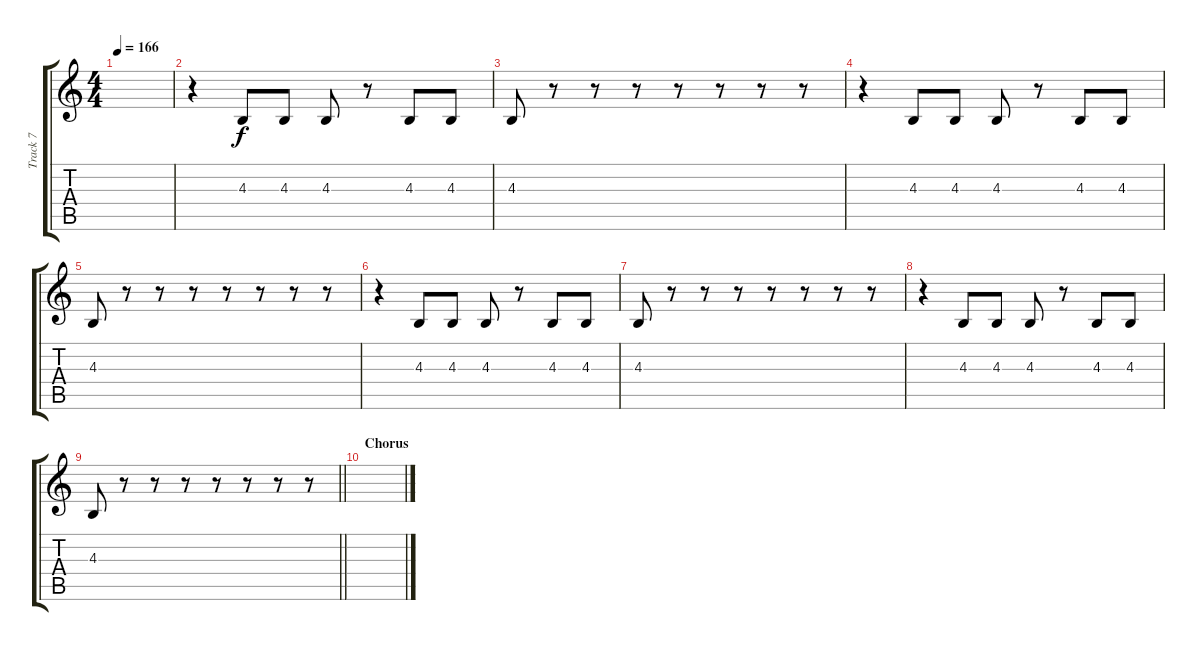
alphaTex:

\track ("Track 7" "Track 7") {instrument altosax}
\staff {score tabs}
\tuning (E4 B3 G3 D3 A2 D2) {hide}
\ts (4 4)
\tempo 166
\clef g2
\ks c
|
r.4 4.3.8 4.3.8 4.3.8 r.8 4.3.8 4.3.8 |
4.3.8 r.8 r.8 r.8 r.8 r.8 r.8 r.8 |
r.4 4.3.8 4.3.8 4.3.8 r.8 4.3.8 4.3.8 |
4.3.8 r.8 r.8 r.8 r.8 r.8 r.8 r.8 |
r.4 4.3.8 4.3.8 4.3.8 r.8 4.3.8 4.3.8 |
4.3.8 r.8 r.8 r.8 r.8 r.8 r.8 r.8 |
r.4 4.3.8 4.3.8 4.3.8 r.8 4.3.8 4.3.8 |
\barLineRight lightlight
4.3.8 r.8 r.8 r.8 r.8 r.8 r.8 r.8 |
\section ("" "Chorus")
